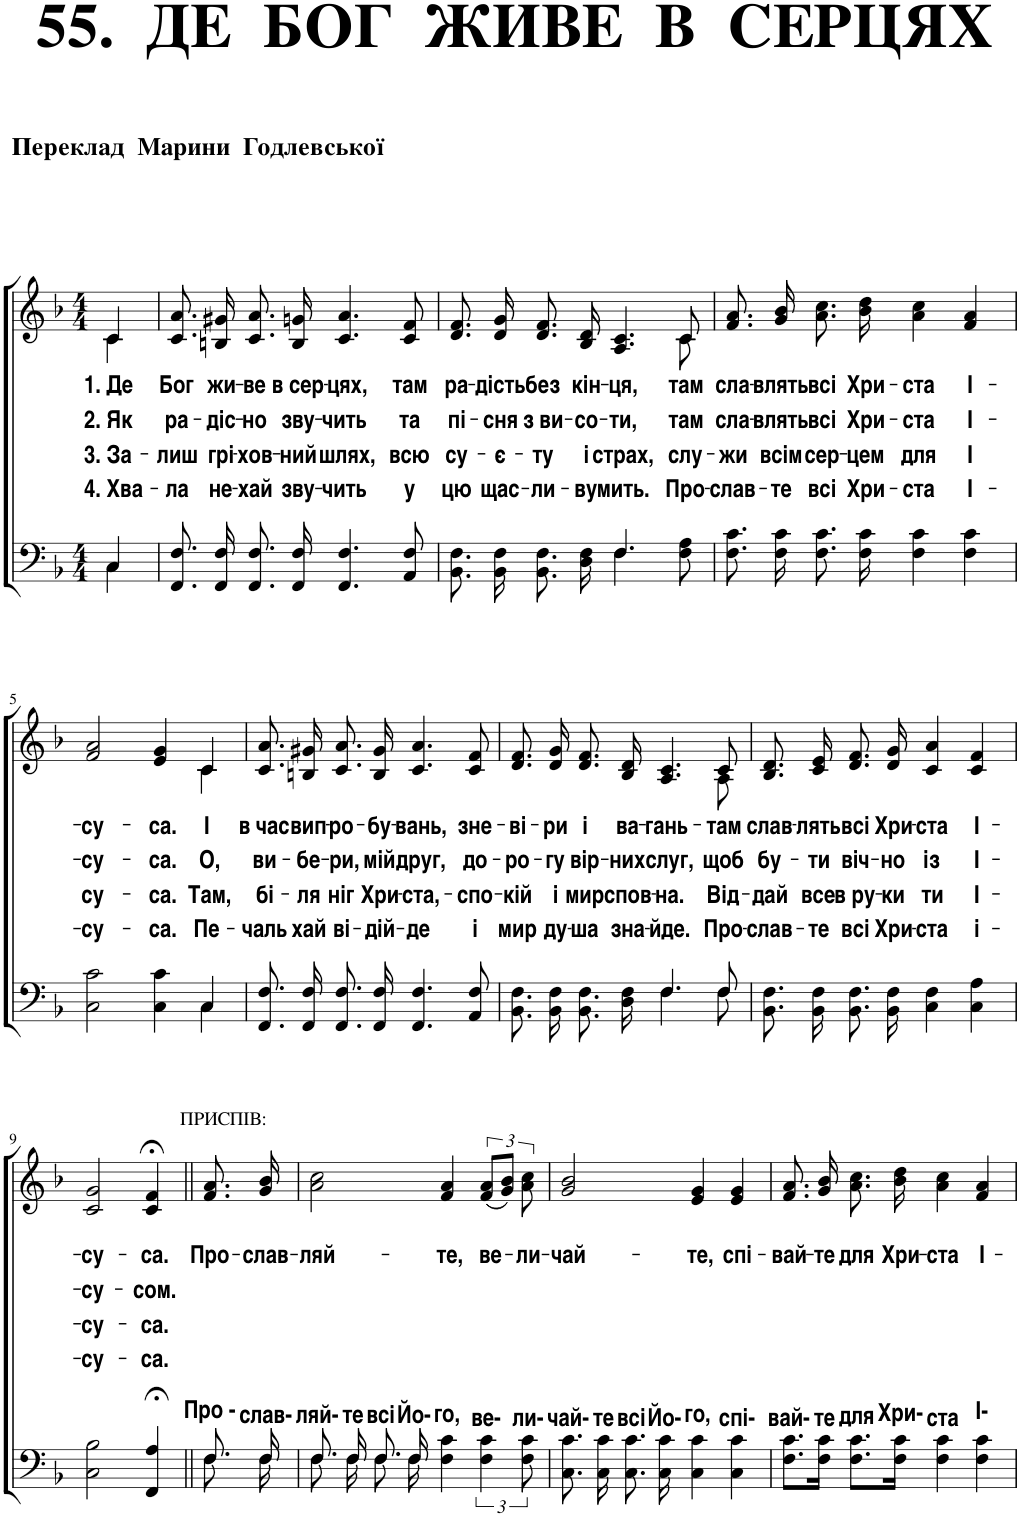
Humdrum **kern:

**kern	**harte	**kern	**text	**text	**text	**text	**text
*part2	*part2	*part1	*part1	*part1	*part1	*part1	*part1
*staff2	*	*staff1	*staff1	*staff1	*staff1	*staff1	*staff1
*I"Бас	*	*I"Сопрано	*	*	*	*	*
*clefF4	*	*clefG2	*	*	*	*	*
*k[b-]	*	*k[b-]	*	*	*	*	*
*M4/4	*	*M4/4	*	*	*	*	*
=1	=1	=1	=1	=1	=1	=1	=1
*^	*	*	*	*	*	*	*
!	!	!	!	!	!LO:LY:b	!LO:LY:b	!LO:LY:b	!LO:LY:b
*	*	*	*^	*	*	*	*	*
4C/	4C\	.	4c/	4c\	.	1. Де	2. Як	3. За-	4. Хва-
=2	=2	=2	=2	=2	=2	=2	=2	=2	=2
!	!	!	!	!	!	!LO:LY:b	!LO:LY:b	!LO:LY:b	!LO:LY:b
*v	*v	*	*	*	*	*	*	*	*
*	*	*v	*v	*	*	*	*	*
8.FF/ 8.F/	.	8.c/ 8.a/	.	Бог	ра-	-лиш	-ла
!	!	!	!	!LO:LY:b	!LO:LY:b	!LO:LY:b	!LO:LY:b
16FF/ 16F/	.	16Bn/ 16g#X/	.	жи-	-діс-	грі-	не-
!	!	!	!	!LO:LY:b	!LO:LY:b	!LO:LY:b	!LO:LY:b
8.FF/ 8.F/	.	8.c/ 8.a/	.	-ве	-но	-хов-	-хай
!	!	!	!	!LO:LY:b	!LO:LY:b	!LO:LY:b	!LO:LY:b
16FF/ 16F/	.	16B/ 16gn/	.	в сер-	зву-	-ний	зву-
!	!	!	!	!LO:LY:b	!LO:LY:b	!LO:LY:b	!LO:LY:b
4.FF/ 4.F/	.	4.c/ 4.a/	.	-цях,	-чить	шлях,	-чить
!	!	!	!	!LO:LY:b	!LO:LY:b	!LO:LY:b	!LO:LY:b
8AA/ 8F/	.	8c/ 8f/	.	там	та	всю	у
=3	=3	=3	=3	=3	=3	=3	=3
*^	*	*	*	*	*	*	*
!	!	!	!	!	!LO:LY:b	!LO:LY:b	!LO:LY:b	!LO:LY:b
*	*	*	*^	*	*	*	*	*
8.BB-\ 8.F\	2ryy	.	8.d/ 8.f/	2..ryy	.	ра-	пі-	су-	цю
!	!	!	!	!	!	!LO:LY:b	!LO:LY:b	!LO:LY:b	!LO:LY:b
16BB-\ 16F\	.	.	16d/ 16g/	.	.	-дість	-сня	-є-	щас-
!	!	!	!	!	!	!LO:LY:b	!LO:LY:b	!LO:LY:b	!LO:LY:b
8.BB-\ 8.F\	.	.	8.d/ 8.f/	.	.	без	з ви-	-ту	-ли-
!	!	!	!	!	!	!LO:LY:b	!LO:LY:b	!LO:LY:b	!LO:LY:b
16D\ 16F\	.	.	16B-/ 16d/	.	.	кін-	-со-	і	-ву
!	!	!	!	!	!	!LO:LY:b	!LO:LY:b	!LO:LY:b	!LO:LY:b
4.F/	4.F\	.	4.A/ 4.c/	.	.	-ця,	-ти,	страх,	мить.
!	!	!	!	!	!	!LO:LY:b	!LO:LY:b	!LO:LY:b	!LO:LY:b
8F\ 8A\	8ryy	.	8c/	8c\	.	там	там	слу-	Про-
=4	=4	=4	=4	=4	=4	=4	=4	=4	=4
!	!	!	!	!	!	!LO:LY:b	!LO:LY:b	!LO:LY:b	!LO:LY:b
*v	*v	*	*	*	*	*	*	*	*
*	*	*v	*v	*	*	*	*	*
8.F\ 8.c\	.	8.f/ 8.a/	.	сла-	сла-	-жи	-слав-
!	!	!	!	!LO:LY:b	!LO:LY:b	!LO:LY:b	!LO:LY:b
16F\ 16c\	.	16g/ 16b-/	.	-влять	-влять	всім	-те
!	!	!	!	!LO:LY:b	!LO:LY:b	!LO:LY:b	!LO:LY:b
8.F\ 8.c\	.	8.a\ 8.cc\	.	всі	всі	сер-	всі
!	!	!	!	!LO:LY:b	!LO:LY:b	!LO:LY:b	!LO:LY:b
16F\ 16c\	.	16b-\ 16dd\	.	Хри-	Хри-	-цем	Хри-
!	!	!	!	!LO:LY:b	!LO:LY:b	!LO:LY:b	!LO:LY:b
4F\ 4c\	.	4a\ 4cc\	.	-ста	-ста	для	-ста
!	!	!	!	!LO:LY:b	!LO:LY:b	!LO:LY:b	!LO:LY:b
4F\ 4c\	.	4f/ 4a/	.	І-	І-	І	І-
!!LO:LB:g=z
=5	=5	=5	=5	=5	=5	=5	=5
*^	*	*	*	*	*	*	*
!	!	!	!	!	!LO:LY:b	!LO:LY:b	!LO:LY:b	!LO:LY:b
*	*	*	*^	*	*	*	*	*
2C\ 2c\	2.ryy	.	2f/ 2a/	2.ryy	.	-су-	-су-	-су-	-су-
!	!	!	!	!	!	!LO:LY:b	!LO:LY:b	!LO:LY:b	!LO:LY:b
4C\ 4c\	.	.	4e/ 4g/	.	.	-са.	-са.	-са.	-са.
!	!	!	!	!	!	!LO:LY:b	!LO:LY:b	!LO:LY:b	!LO:LY:b
4C/	4C\	.	4c/	4c\	.	І	О,	Там,	Пе-
=6	=6	=6	=6	=6	=6	=6	=6	=6	=6
!	!	!	!	!	!	!LO:LY:b	!LO:LY:b	!LO:LY:b	!LO:LY:b
*v	*v	*	*	*	*	*	*	*	*
*	*	*v	*v	*	*	*	*	*
8.FF/ 8.F/	.	8.c/ 8.a/	.	в час	ви-	бі-	-чаль
!	!	!	!	!LO:LY:b	!LO:LY:b	!LO:LY:b	!LO:LY:b
16FF/ 16F/	.	16Bn/ 16g#X/	.	вип-	-бе-	-ля	хай
!	!	!	!	!LO:LY:b	!LO:LY:b	!LO:LY:b	!LO:LY:b
8.FF/ 8.F/	.	8.c/ 8.a/	.	-ро-	-ри,	ніг	ві-
!	!	!	!	!LO:LY:b	!LO:LY:b	!LO:LY:b	!LO:LY:b
16FF/ 16F/	.	16B/ 16g#/	.	-бу-	мій	Хри-	-дій-
!	!	!	!	!LO:LY:b	!LO:LY:b	!LO:LY:b	!LO:LY:b
4.FF/ 4.F/	.	4.c/ 4.a/	.	-вань,	друг,	-ста,-	-де
!	!	!	!	!LO:LY:b	!LO:LY:b	!LO:LY:b	!LO:LY:b
8AA/ 8F/	.	8c/ 8f/	.	зне-	до-	-спо-	і
=7	=7	=7	=7	=7	=7	=7	=7
*^	*	*	*	*	*	*	*
!	!	!	!	!	!LO:LY:b	!LO:LY:b	!LO:LY:b	!LO:LY:b
*	*	*	*^	*	*	*	*	*
8.BB-\ 8.F\	2ryy	.	8.d/ 8.f/	2..ryy	.	-ві-	-ро-	-кій	мир
!	!	!	!	!	!	!LO:LY:b	!LO:LY:b	!LO:LY:b	!LO:LY:b
16BB-\ 16F\	.	.	16d/ 16g/	.	.	-ри	-гу	і	ду-
!	!	!	!	!	!	!LO:LY:b	!LO:LY:b	!LO:LY:b	!LO:LY:b
8.BB-\ 8.F\	.	.	8.d/ 8.f/	.	.	і	вір-	мир	-ша
!	!	!	!	!	!	!LO:LY:b	!LO:LY:b	!LO:LY:b	!LO:LY:b
16D\ 16F\	.	.	16B-/ 16d/	.	.	ва-	-них	спов-	зна-
!	!	!	!	!	!	!LO:LY:b	!LO:LY:b	!LO:LY:b	!LO:LY:b
4.F/	4.F\	.	4.A/ 4.c/	.	.	-гань-	слуг,	-на.	-йде.
!	!	!	!	!	!	!LO:LY:b	!LO:LY:b	!LO:LY:b	!LO:LY:b
8F/	8F\	.	8c/	8A\	.	-там	щоб	Від-	Про-
=8	=8	=8	=8	=8	=8	=8	=8	=8	=8
!	!	!	!	!	!	!LO:LY:b	!LO:LY:b	!LO:LY:b	!LO:LY:b
*v	*v	*	*	*	*	*	*	*	*
*	*	*v	*v	*	*	*	*	*
8.BB-\ 8.F\	.	8.B-/ 8.d/	.	слав-	бу-	-дай	-слав-
!	!	!	!	!LO:LY:b	!LO:LY:b	!LO:LY:b	!LO:LY:b
16BB-\ 16F\	.	16c/ 16e/	.	-лять	-ти	все	-те
!	!	!	!	!LO:LY:b	!LO:LY:b	!LO:LY:b	!LO:LY:b
8.BB-\ 8.F\	.	8.d/ 8.f/	.	всі	віч-	в ру-	всі
!	!	!	!	!LO:LY:b	!LO:LY:b	!LO:LY:b	!LO:LY:b
16BB-\ 16F\	.	16d/ 16g/	.	Хри-	-но	-ки	Хри-
!	!	!	!	!LO:LY:b	!LO:LY:b	!LO:LY:b	!LO:LY:b
4C\ 4F\	.	4c/ 4a/	.	-ста	із	ти	-ста
!	!	!	!	!LO:LY:b	!LO:LY:b	!LO:LY:b	!LO:LY:b
4C\ 4A\	.	4c/ 4f/	.	І-	І-	І-	і-
!!LO:LB:g=z
=9	=9	=9	=9	=9	=9	=9	=9
!	!	!	!	!LO:LY:b	!LO:LY:b	!LO:LY:b	!LO:LY:b
2C\ 2B-\	.	2c/ 2g/	.	-су-	-су-	-су-	-су-
!	!	!	!	!LO:LY:b	!LO:LY:b	!LO:LY:b	!LO:LY:b
4FF/;< 4A/;<	.	4c/;< 4f/;<	.	-са.	-сом.	-са.	-са.
=10||	=10||	=10||	=10||	=10||	=10||	=10||	=10||
*^	*	*	*	*	*	*	*
!	!	!	!LO:TX:a:t=ПРИСПІВ&colon;	!	!	!	!	!
!	!	!LO:H:kt=Про -	!	!	!LO:LY:b	!	!	!
8.F/	8.F\	N	8.f/ 8.a/	.	Про-	.	.	.
!	!	!LO:H:kt=слав-	!	!	!LO:LY:b	!	!	!
16F/	16F\	N	16g/ 16b-/	.	-слав-	.	.	.
=11	=11	=11	=11	=11	=11	=11	=11	=11
!	!	!LO:H:kt=ляй-	!	!	!LO:LY:b	!	!	!
8.F/	8.F\	N	2a\ 2cc\	.	-ляй-	.	.	.
!	!	!LO:H:kt=те	!	!	!	!	!	!
16F/	16F\	N	.	.	.	.	.	.
!	!	!LO:H:kt=всі	!	!	!	!	!	!
8.F/	8.F\	N	.	.	.	.	.	.
!	!	!LO:H:kt=Йо-	!	!	!	!	!	!
16F/	16F\	N	.	.	.	.	.	.
!	!	!LO:H:kt=го,	!	!	!LO:LY:b	!	!	!
4F\ 4c\	2ryy	N	4f/ 4a/	.	-те,	.	.	.
!	!	!LO:H:kt=ве-	!	!	!LO:LY:b	!	!	!
6F\ 6c\	.	N	(12f/ 12a/L	.	ве-	.	.	.
.	.	.	12g/ 12b-/J)	.	.	.	.	.
!	!	!LO:H:kt=ли-	!	!	!LO:LY:b	!	!	!
12F\ 12c\	.	N	12a\ 12cc\	.	-ли-	.	.	.
*v	*v	*	*	*	*	*	*	*
=12	=12	=12	=12	=12	=12	=12	=12
!	!LO:H:kt=чай-	!	!	!LO:LY:b	!	!	!
8.C\ 8.c\	N	2g/ 2b-/	.	-чай-	.	.	.
!	!LO:H:kt=те	!	!	!	!	!	!
16C\ 16c\	N	.	.	.	.	.	.
!	!LO:H:kt=всі	!	!	!	!	!	!
8.C\ 8.c\	N	.	.	.	.	.	.
!	!LO:H:kt=Йо-	!	!	!	!	!	!
16C\ 16c\	N	.	.	.	.	.	.
!	!LO:H:kt=го,	!	!	!LO:LY:b	!	!	!
4C\ 4c\	N	4e/ 4g/	.	-те,	.	.	.
!	!LO:H:kt=спі-	!	!	!LO:LY:b	!	!	!
4C\ 4c\	N	4e/ 4g/	.	спі-	.	.	.
=13	=13	=13	=13	=13	=13	=13	=13
!	!LO:H:kt=вай-	!	!	!LO:LY:b	!	!	!
8.F\ 8.c\L	N	8.f/ 8.a/	.	-вай-	.	.	.
!	!LO:H:kt=те	!	!	!LO:LY:b	!	!	!
16F\ 16c\Jk	N	16g/ 16b-/	.	-те	.	.	.
!	!LO:H:kt=для	!	!	!LO:LY:b	!	!	!
8.F\ 8.c\L	N	8.a\ 8.cc\	.	для	.	.	.
!	!LO:H:kt=Хри-	!	!	!LO:LY:b	!	!	!
16F\ 16c\Jk	N	16b-\ 16dd\	.	Хри-	.	.	.
!	!LO:H:kt=ста	!	!	!LO:LY:b	!	!	!
4F\ 4c\	N	4a\ 4cc\	.	-ста	.	.	.
!	!LO:H:kt=І-	!	!	!LO:LY:b	!	!	!
4F\ 4c\	N	4f/ 4a/	.	І-	.	.	.
=	=	=	=	=	=	=	=
*-	*-	*-	*-	*-	*-	*-	*-
